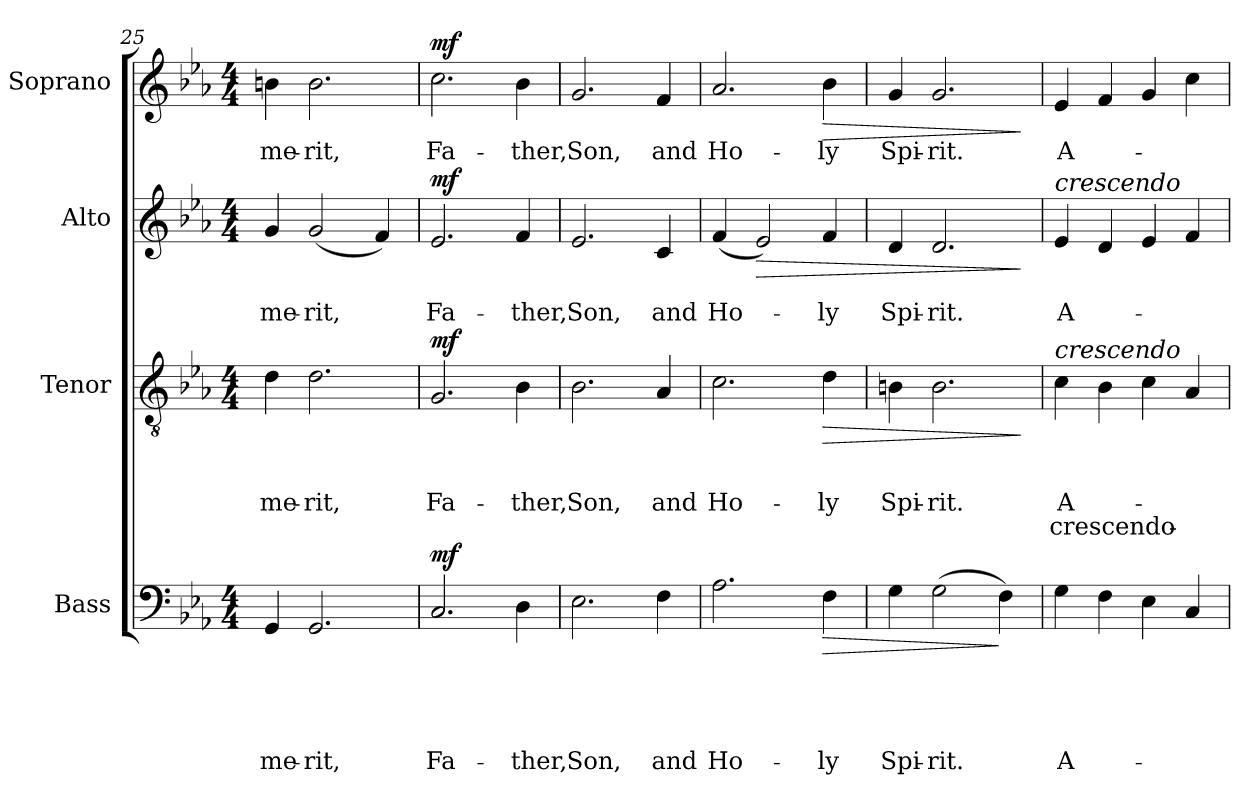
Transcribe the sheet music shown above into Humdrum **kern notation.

**kern	**text	**text	**text	**text	**text	**dynam	**kern	**text	**text	**text	**text	**dynam	**kern	**text	**text	**dynam	**kern	**text	**dynam
*part4	*part4	*part4	*part4	*part4	*part4	*part4	*part3	*part3	*part3	*part3	*part3	*part3	*part2	*part2	*part2	*part2	*part1	*part1	*part1
*staff4	*staff4	*staff4	*staff4	*staff4	*staff4	*staff4	*staff3	*staff3	*staff3	*staff3	*staff3	*staff3	*staff2	*staff2	*staff2	*staff2	*staff1	*staff1	*staff1
*I"Bass	*	*	*	*	*	*	*I"Tenor	*	*	*	*	*	*I"Alto	*	*	*	*I"Soprano	*	*
*I'B.	*	*	*	*	*	*	*I'T.	*	*	*	*	*	*I'A.	*	*	*	*I'S.	*	*
*clefF4	*	*	*	*	*	*	*clefGv2	*	*	*	*	*	*clefG2	*	*	*	*clefG2	*	*
*k[b-e-a-]	*	*	*	*	*	*	*k[b-e-a-]	*	*	*	*	*	*k[b-e-a-]	*	*	*	*k[b-e-a-]	*	*
*E-:	*	*	*	*	*	*	*E-:	*	*	*	*	*	*E-:	*	*	*	*E-:	*	*
*M4/4	*	*	*	*	*	*	*M4/4	*	*	*	*	*	*M4/4	*	*	*	*M4/4	*	*
=25	=25	=25	=25	=25	=25	=25	=25	=25	=25	=25	=25	=25	=25	=25	=25	=25	=25	=25	=25
!	!	!	!	!	!LO:LY:b	!	!	!	!	!LO:LY:b	!	!	!	!	!LO:LY:b	!	!	!LO:LY:b	!
4GG/	.	.	.	.	me-	.	4d\	.	.	me-	.	.	4g/	.	me-	.	4bn\	me-	.
!	!	!	!	!	!LO:LY:b	!	!	!	!	!LO:LY:b	!	!	!	!	!LO:LY:b	!	!	!LO:LY:b	!
2.GG/	.	.	.	.	-rit,	.	2.d\	.	.	-rit,	.	.	(<2g/	.	-rit,	.	2.b\	-rit,	.
.	.	.	.	.	.	.	.	.	.	.	.	.	4f/)	.	.	.	.	.	.
=26	=26	=26	=26	=26	=26	=26	=26	=26	=26	=26	=26	=26	=26	=26	=26	=26	=26	=26	=26
!	!	!	!	!	!LO:LY:b	!LO:DY:a	!	!	!	!LO:LY:b	!	!LO:DY:a	!	!	!LO:LY:b	!LO:DY:a	!	!LO:LY:b	!LO:DY:a
2.C/	.	.	.	.	Fa-	mf	2.G/	.	.	Fa-	.	mf	2.e-/	.	Fa-	mf	2.cc\	Fa-	mf
!	!	!	!	!	!LO:LY:b	!	!	!	!	!LO:LY:b	!	!	!	!	!LO:LY:b	!	!	!LO:LY:b	!
4D\	.	.	.	.	-ther,	.	4B-\	.	.	-ther,	.	.	4f/	.	-ther,	.	4b-\	-ther,	.
=27	=27	=27	=27	=27	=27	=27	=27	=27	=27	=27	=27	=27	=27	=27	=27	=27	=27	=27	=27
!	!	!	!	!	!LO:LY:b	!	!	!	!	!LO:LY:b	!	!	!	!	!LO:LY:b	!	!	!LO:LY:b	!
2.E-\	.	.	.	.	Son,	.	2.B-\	.	.	Son,	.	.	2.e-/	.	Son,	.	2.g/	Son,	.
!	!	!	!	!	!LO:LY:b	!	!	!	!	!LO:LY:b	!	!	!	!	!LO:LY:b	!	!	!LO:LY:b	!
4F\	.	.	.	.	and	.	4A-/	.	.	and	.	.	4c/	.	and	.	4f/	and	.
!!LO:PB:g=z
=28	=28	=28	=28	=28	=28	=28	=28	=28	=28	=28	=28	=28	=28	=28	=28	=28	=28	=28	=28
!	!	!	!	!	!LO:LY:b	!	!	!	!	!LO:LY:b	!	!	!	!	!LO:LY:b	!	!	!LO:LY:b	!
2.A-\	.	.	.	.	Ho-	.	2.c\	.	.	Ho-	.	.	(<4f/	.	Ho-	.	2.a-/	Ho-	.
!	!	!	!	!	!	!	!	!	!	!	!	!	!	!	!	!LO:HP:b	!	!	!
.	.	.	.	.	.	.	.	.	.	.	.	.	2e-/)	.	.	>	.	.	.
!	!	!	!	!	!LO:LY:b	!LO:HP:b	!	!	!	!LO:LY:b	!	!LO:HP:b	!	!	!LO:LY:b	!	!	!LO:LY:b	!LO:HP:b
4F\	.	.	.	.	-ly	>	4d\	.	.	-ly	.	>	4f/	.	-ly	.	4b-\	-ly	>
=29	=29	=29	=29	=29	=29	=29	=29	=29	=29	=29	=29	=29	=29	=29	=29	=29	=29	=29	=29
!	!	!	!	!	!LO:LY:b	!	!	!	!	!LO:LY:b	!	!	!	!	!LO:LY:b	!	!	!LO:LY:b	!
4G\	.	.	.	.	Spi-	.	4Bn\	.	.	Spi-	.	.	4d/	.	Spi-	.	4g/	Spi-	.
!	!	!	!	!	!LO:LY:b	!	!	!	!	!LO:LY:b	!	!	!	!	!LO:LY:b	!	!	!LO:LY:b	!
(>2G\	.	.	.	.	-rit.	.	2.B\	.	.	-rit.	.	.	2.d/	.	-rit.	.	2.g/	-rit.	.
4F\)	.	.	.	.	.	]	.	.	.	.	.	.	.	.	.	.	.	.	.
.	.	.	.	.	.	.	.	.	.	.	.	]	.	.	.	]	.	.	]
=30	=30	=30	=30	=30	=30	=30	=30	=30	=30	=30	=30	=30	=30	=30	=30	=30	=30	=30	=30
!	!	!	!	!	!	!	!	!	!	!	!	!	!LO:TX:a:i:t=crescendo	!	!	!	!	!	!
!	!	!	!	!	!	!	!LO:TX:a:i:t=crescendo	!	!	!	!	!	!	!	!	!	!	!	!
!	!	!	!	!	!LO:LY:b	!	!	!	!	!LO:LY:b	!LO:LY:b	!	!	!	!LO:LY:b	!	!	!LO:LY:b	!
4G\	.	.	.	.	A-	.	4c\	.	.	A-	-crescendo-	.	4e-/	.	A-	.	4e-/	A-	.
4F\	.	.	.	.	.	.	4B-\	.	.	.	.	.	4d/	.	.	.	4f/	.	.
4E-\	.	.	.	.	.	.	4c\	.	.	.	.	.	4e-/	.	.	.	4g/	.	.
4C/	.	.	.	.	.	.	4A-/	.	.	.	.	.	4f/	.	.	.	4cc\	.	.
=	=	=	=	=	=	=	=	=	=	=	=	=	=	=	=	=	=	=	=
*-	*-	*-	*-	*-	*-	*-	*-	*-	*-	*-	*-	*-	*-	*-	*-	*-	*-	*-	*-
